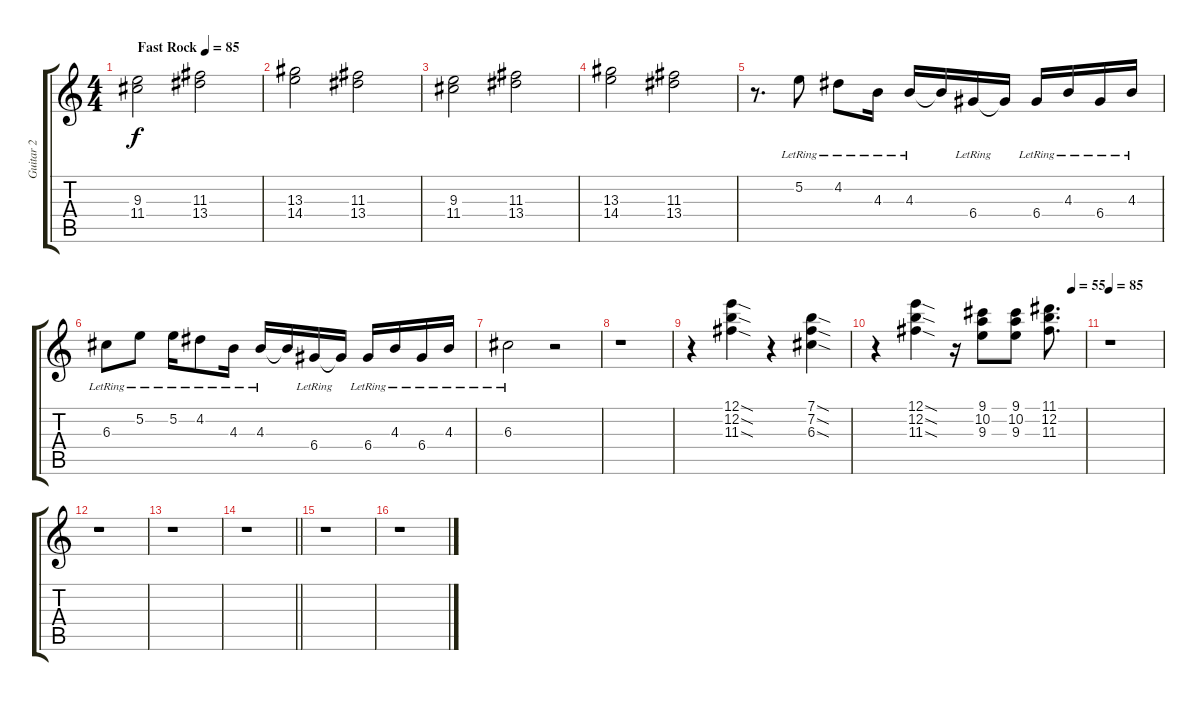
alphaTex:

\track ("Guitar 2" "Guitar 2") {instrument electricguitarclean}
\staff {score tabs}
\tuning (E4 B3 G3 D3 A2 E2) {hide}
\ts (4 4)
\tempo (85 "Fast Rock")
\clef g2
\ks c
(9.3 11.4).2{dy f instrument electricguitarclean} (11.3 13.4).2 |
(13.3 14.4).2 (11.3 13.4).2 |
(9.3 11.4).2 (11.3 13.4).2 |
(13.3 14.4).2 (11.3 13.4).2 |
r.8{d} 5.2{lr}.8 4.2{lr}.8 4.3{lr}.16 4.3{lr}.16 4.3{t}.16 6.4{lr}.16 6.4{t}.16 6.4{lr}.16 4.3{lr}.16 6.4{lr}.16 4.3{lr}.16 |
6.3{lr}.8 5.2{lr}.8 5.2{lr}.16 4.2{lr}.8 4.3{lr}.16 4.3{lr}.16 4.3{t}.16 6.4{lr}.16 6.4{t}.16 6.4{lr}.16 4.3{lr}.16 6.4{lr}.16 4.3{lr}.16 |
6.3{lr}.2 r.2 |
r.1 |
r.4 (12.1{sod} 12.2{sod} 11.3{sod}).4 r.4 (7.1{sod} 7.2{sod} 6.3{sod}).4 |
\tempo (55 0.9375)
r.4 (12.1{sod} 12.2{sod} 11.3{sod}).4 r.16 (9.1 10.2 9.3).8 (9.1 10.2 9.3).8 (11.1 12.2 11.3).8{d} |
\tempo 85
r.1 |
r.1 |
r.1 |
\barLineRight lightlight
r.1 |
r.1 |
r.1
